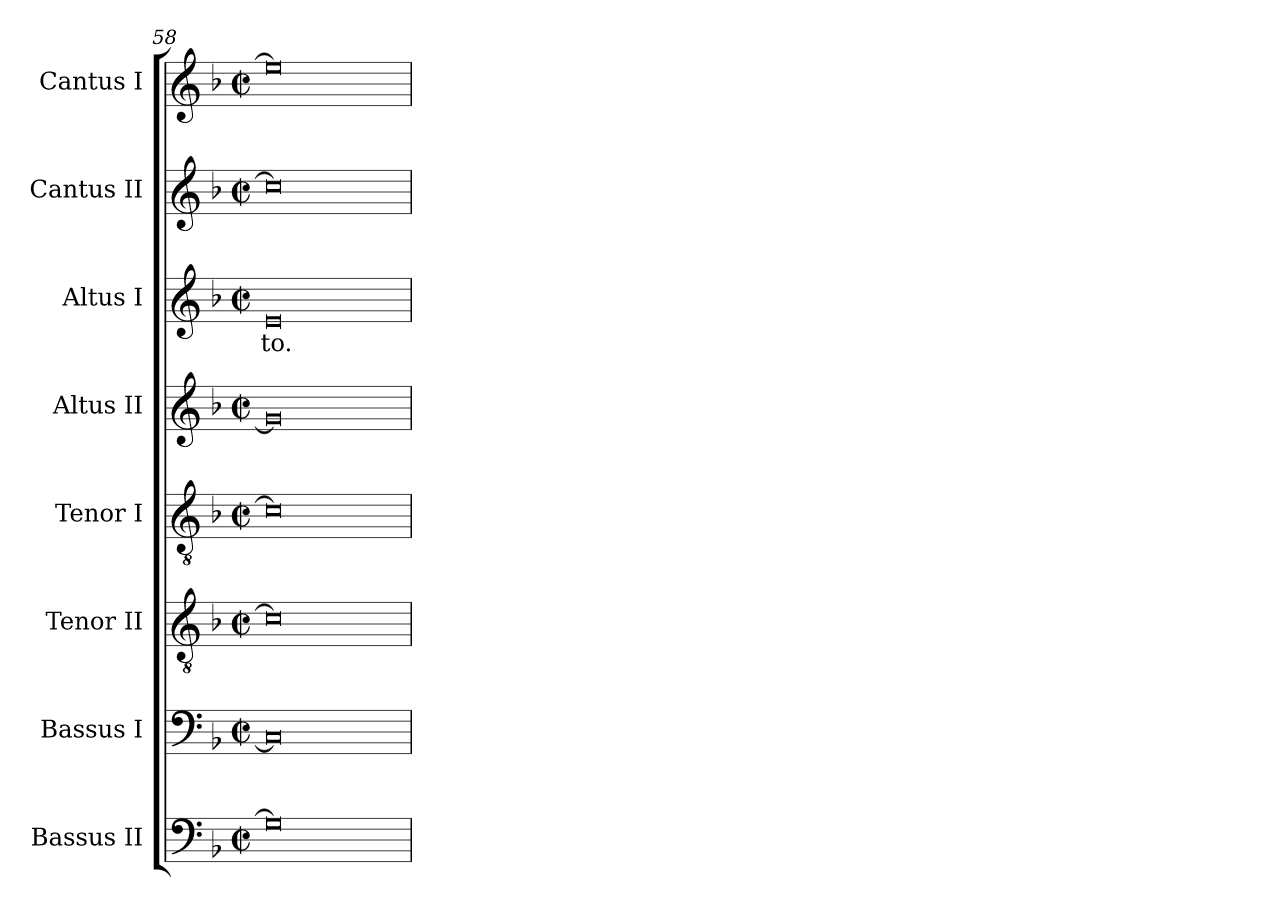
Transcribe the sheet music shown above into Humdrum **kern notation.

**kern	**kern	**kern	**kern	**kern	**kern	**text	**kern	**kern
*part8	*part7	*part6	*part5	*part4	*part3	*part3	*part2	*part1
*staff8	*staff7	*staff6	*staff5	*staff4	*staff3	*staff3	*staff2	*staff1
*I"Bassus II	*I"Bassus I	*I"Tenor II	*I"Tenor I	*I"Altus II	*I"Altus I	*	*I"Cantus II	*I"Cantus I
*I'B II	*I'B I	*I'T II	*I'T I	*I'A II	*I'A I	*	*	*
*clefF4	*clefF4	*clefGv2	*clefGv2	*clefG2	*clefG2	*	*clefG2	*clefG2
*k[b-]	*k[b-]	*k[b-]	*k[b-]	*k[b-]	*k[b-]	*	*k[b-]	*k[b-]
*F:	*F:	*F:	*F:	*F:	*F:	*	*F:	*F:
*M2/2	*M2/2	*M2/2	*M2/2	*M2/2	*M2/2	*	*M2/2	*M2/2
*met(c|)	*met(c|)	*met(c|)	*met(c|)	*met(c|)	*met(c|)	*	*met(c|)	*met(c|)
=58	=58	=58	=58	=58	=58	=58	=58	=58
!	!	!	!	!	!	!LO:LY:b:cj	!	!
0G]	0C]	0c]	0c]	0g]	0e	to.	0cc]	0ee]
=	=	=	=	=	=	=!	=	=!
*-	*-	*-	*-	*-	*-	*-	*-	*-
